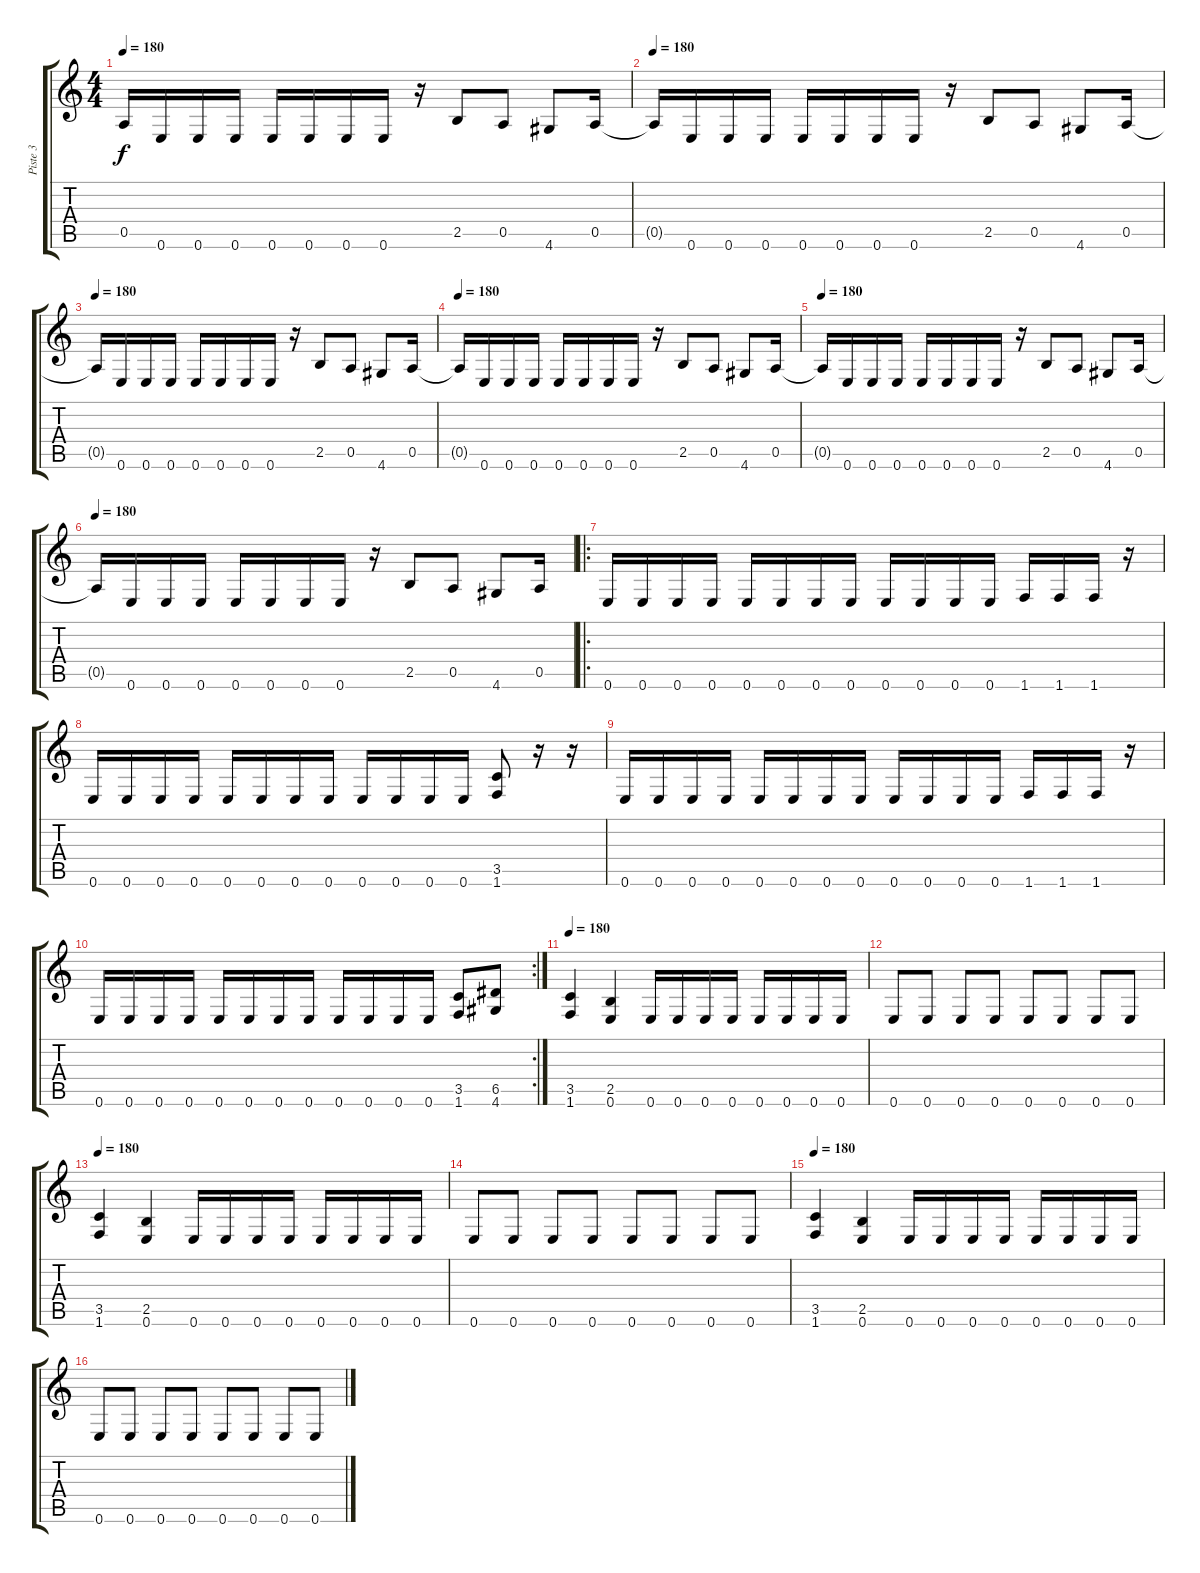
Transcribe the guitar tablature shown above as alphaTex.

\track ("Piste 3" "Piste 3") {instrument distortionguitar}
\staff {score tabs}
\tuning (E4 B3 G3 D3 A2 E2) {hide}
\ts (4 4)
\tempo 180
\clef g2
\ks c
0.5{t}.16{dy f} 0.6.16 0.6.16 0.6.16 0.6.16 0.6.16 0.6.16 0.6.16 r.16 2.5.8 0.5.8 4.6.8 0.5.16 |
\tempo 180
0.5{t}.16 0.6.16 0.6.16 0.6.16 0.6.16 0.6.16 0.6.16 0.6.16 r.16 2.5.8 0.5.8 4.6.8 0.5.16 |
\tempo 180
0.5{t}.16 0.6.16 0.6.16 0.6.16 0.6.16 0.6.16 0.6.16 0.6.16 r.16 2.5.8 0.5.8 4.6.8 0.5.16 |
\tempo 180
0.5{t}.16 0.6.16 0.6.16 0.6.16 0.6.16 0.6.16 0.6.16 0.6.16 r.16 2.5.8 0.5.8 4.6.8 0.5.16 |
\tempo 180
0.5{t}.16 0.6.16 0.6.16 0.6.16 0.6.16 0.6.16 0.6.16 0.6.16 r.16 2.5.8 0.5.8 4.6.8 0.5.16 |
\tempo 180
0.5{t}.16 0.6.16 0.6.16 0.6.16 0.6.16 0.6.16 0.6.16 0.6.16 r.16 2.5.8 0.5.8 4.6.8 0.5.16 |
\ro
0.6.16 0.6.16 0.6.16 0.6.16 0.6.16 0.6.16 0.6.16 0.6.16 0.6.16 0.6.16 0.6.16 0.6.16 1.6.16 1.6.16 1.6.16 r.16 |
0.6.16 0.6.16 0.6.16 0.6.16 0.6.16 0.6.16 0.6.16 0.6.16 0.6.16 0.6.16 0.6.16 0.6.16 (3.5 1.6).8 r.16 r.16 |
0.6.16 0.6.16 0.6.16 0.6.16 0.6.16 0.6.16 0.6.16 0.6.16 0.6.16 0.6.16 0.6.16 0.6.16 1.6.16 1.6.16 1.6.16 r.16 |
\rc 2
0.6.16 0.6.16 0.6.16 0.6.16 0.6.16 0.6.16 0.6.16 0.6.16 0.6.16 0.6.16 0.6.16 0.6.16 (3.5 1.6).8 (6.5 4.6).8 |
\tempo 180
(3.5 1.6).4 (2.5 0.6).4 0.6.16 0.6.16 0.6.16 0.6.16 0.6.16 0.6.16 0.6.16 0.6.16 |
0.6.8 0.6.8 0.6.8 0.6.8 0.6.8 0.6.8 0.6.8 0.6.8 |
\tempo 180
(3.5 1.6).4 (2.5 0.6).4 0.6.16 0.6.16 0.6.16 0.6.16 0.6.16 0.6.16 0.6.16 0.6.16 |
0.6.8 0.6.8 0.6.8 0.6.8 0.6.8 0.6.8 0.6.8 0.6.8 |
\tempo 180
(3.5 1.6).4 (2.5 0.6).4 0.6.16 0.6.16 0.6.16 0.6.16 0.6.16 0.6.16 0.6.16 0.6.16 |
0.6.8 0.6.8 0.6.8 0.6.8 0.6.8 0.6.8 0.6.8 0.6.8
